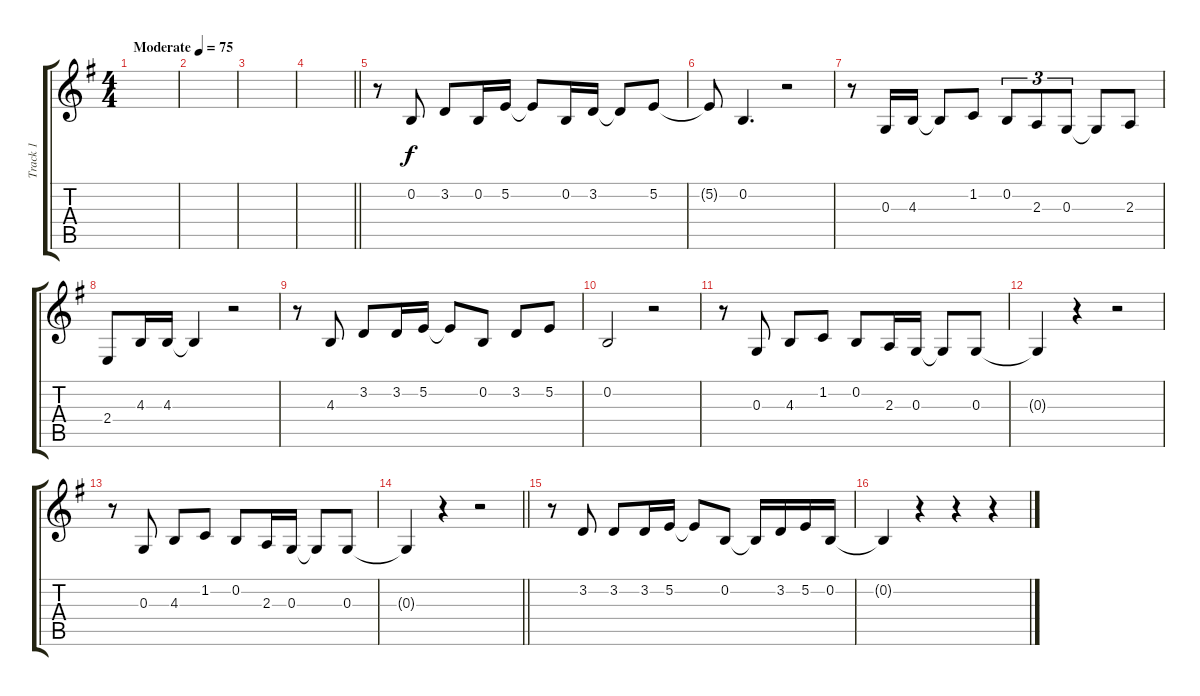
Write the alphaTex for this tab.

\track ("Track 1" "Track 1") {instrument tenorsax}
\staff {score tabs}
\tuning (E4 B3 G3 D3 A2 E2) {hide}
\ts (4 4)
\tempo (75 "Moderate")
\clef g2
\ks g
|
|
|
\barLineRight lightlight
|
r.8 0.2.8 3.2.8 0.2.16 5.2.16 5.2{t}.8 0.2.16 3.2.16 3.2{t}.8 5.2.8 |
5.2{t}.8 0.2.4{d} r.2 |
r.8 0.3.16 4.3.16 4.3{t}.8 1.2.8 0.2.8{tu (3 2)} 2.3.8{tu (3 2)} 0.3.8{tu (3 2)} 0.3{t}.8 2.3.8 |
2.4.8 4.3.16 4.3.16 4.3{t}.4 r.2 |
r.8 4.3.8 3.2.8 3.2.16 5.2.16 5.2{t}.8 0.2.8 3.2.8 5.2.8 |
0.2.2 r.2 |
r.8 0.3.8 4.3.8 1.2.8 0.2.8 2.3.16 0.3.16 0.3{t}.8 0.3.8 |
0.3{t}.4 r.4 r.2 |
r.8 0.3.8 4.3.8 1.2.8 0.2.8 2.3.16 0.3.16 0.3{t}.8 0.3.8 |
\barLineRight lightlight
0.3{t}.4 r.4 r.2 |
r.8 3.2.8 3.2.8 3.2.16 5.2.16 5.2{t}.8 0.2.8 0.2{t}.16 3.2.16 5.2.16 0.2.16 |
0.2{t}.4 r.4 r.4 r.4
